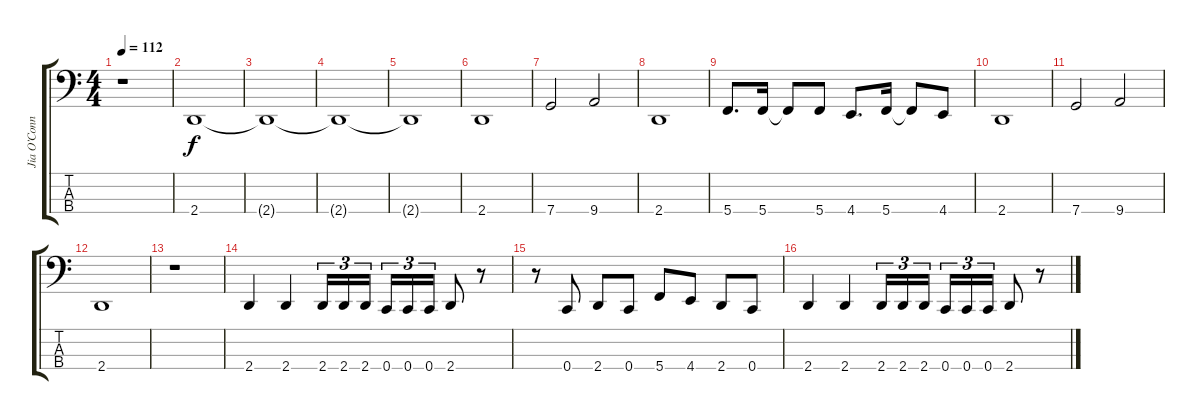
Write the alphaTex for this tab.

\track ("Jia O’Connor" "Jia O’Conn") {instrument electricbasspick}
\staff {score tabs}
\tuning (F2 C2 G1 C1) {hide}
\ts (4 4)
\tempo 112
\clef f4
\ks c
r.1{dy f} |
2.4.1 |
2.4{t}.1 |
2.4{t}.1 |
2.4{t}.1 |
2.4.1 |
7.4.2 9.4.2 |
2.4.1 |
5.4.8{d} 5.4.16 5.4{t}.8 5.4.8 4.4.8{d} 5.4.16 5.4{t}.8 4.4.8 |
2.4.1 |
7.4.2 9.4.2 |
2.4.1 |
r.1 |
2.4.4 2.4.4 2.4.16{tu (3 2)} 2.4.16{tu (3 2)} 2.4.16{tu (3 2) beam splitsecondary} 0.4.16{tu (3 2)} 0.4.16{tu (3 2)} 0.4.16{tu (3 2)} 2.4.8 r.8 |
r.8 0.4.8 2.4.8 0.4.8 5.4.8 4.4.8 2.4.8 0.4.8 |
2.4.4 2.4.4 2.4.16{tu (3 2)} 2.4.16{tu (3 2)} 2.4.16{tu (3 2) beam splitsecondary} 0.4.16{tu (3 2)} 0.4.16{tu (3 2)} 0.4.16{tu (3 2)} 2.4.8 r.8
